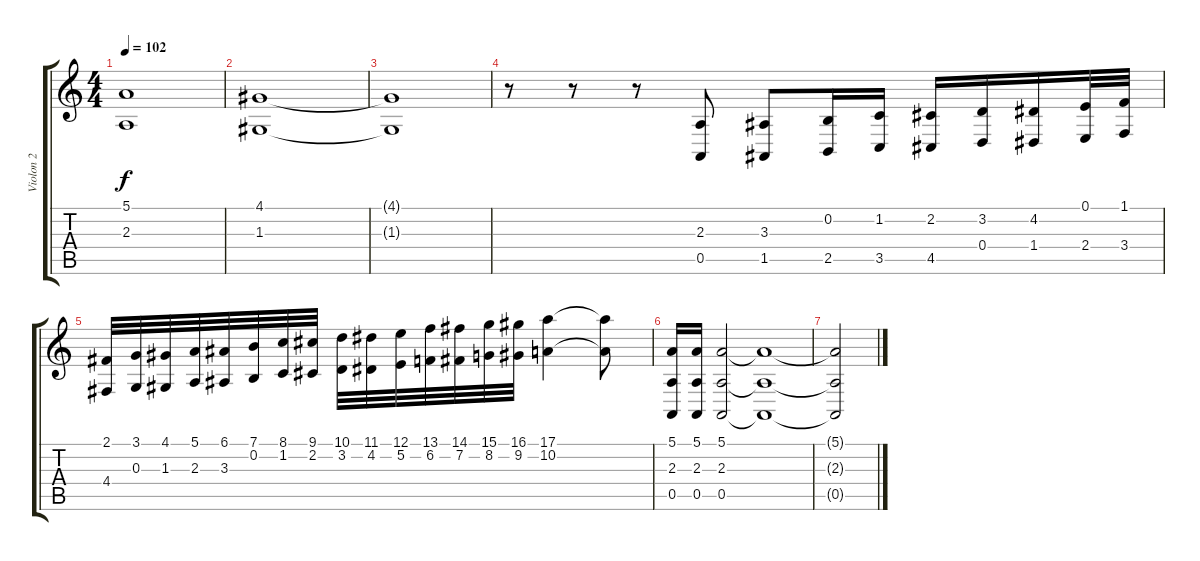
\track ("Violon 2" "Violon 2") {instrument violin}
\staff {score tabs}
\tuning (E4 B3 G3 D3 A2 E2) {hide}
\ts (4 4)
\tempo 102
\clef g2
\ks c
(5.1 2.3).1{dy f} |
(4.1 1.3).1 |
(4.1{t} 1.3{t}).1 |
r.8 r.8 r.8 (2.3 0.5).8 (3.3 1.5).8 (0.2 2.5).16 (1.2 3.5).16 (2.2 4.5).16 (3.2 0.4).16 (4.2 1.4).16 (0.1 2.4).32 (1.1 3.4).32 |
(2.1 4.4).32 (3.1 0.3).32 (4.1 1.3).32 (5.1 2.3).32 (6.1 3.3).32 (7.1 0.2).32 (8.1 1.2).32 (9.1 2.2).32 (10.1 3.2).32 (11.1 4.2).32 (12.1 5.2).32 (13.1 6.2).32 (14.1 7.2).32 (15.1 8.2).32 (16.1 9.2).32 (17.1 10.2).4 (17.1{t} 10.2{t}).8 |
(5.1 2.3 0.5).16 (5.1 2.3 0.5).16 (5.1 2.3 0.5).2 (5.1{t} 2.3{t} 0.5{t}).1 |
(5.1{t} 2.3{t} 0.5{t}).2
